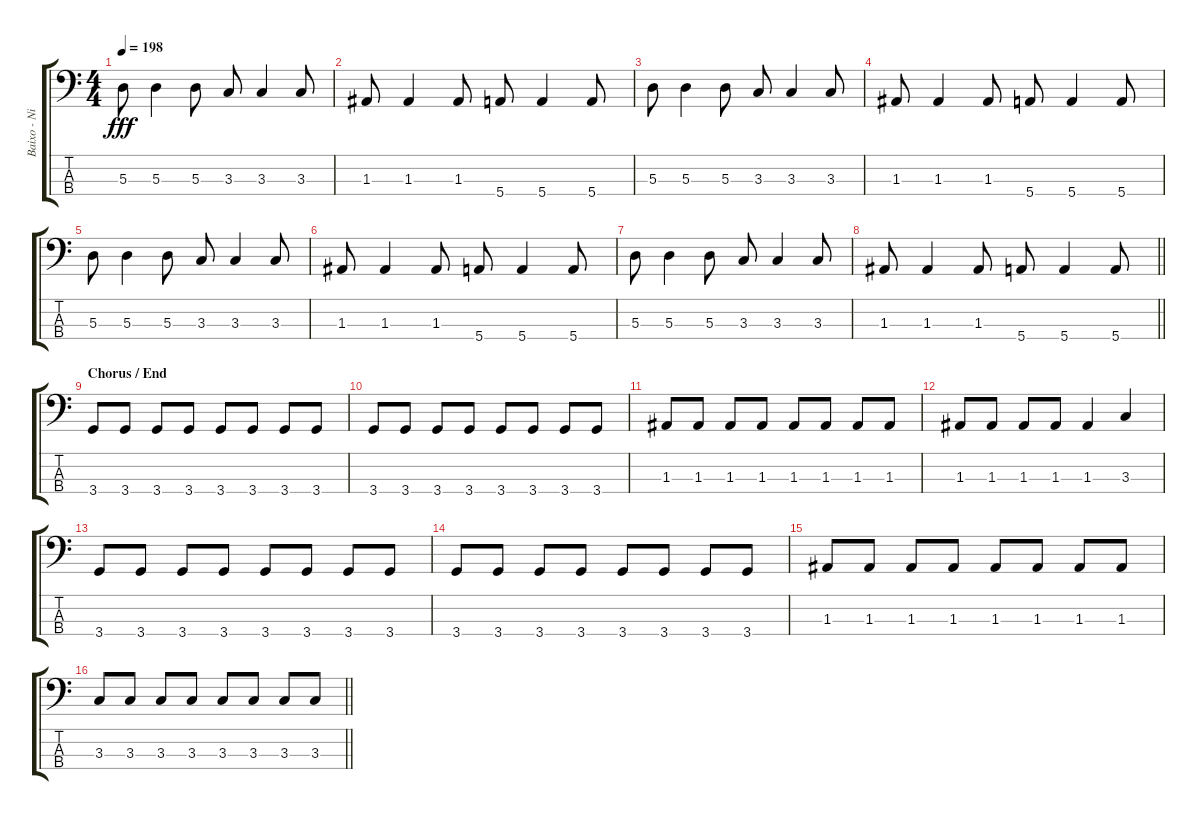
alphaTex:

\track ("Baixo - Nikola" "Baixo - Ni") {instrument electricbasspick}
\staff {score tabs}
\tuning (G2 D2 A1 E1) {hide}
\ts (4 4)
\tempo 198
\clef f4
\ks c
5.3.8{dy fff} 5.3.4 5.3.8 3.3.8 3.3.4 3.3.8 |
1.3.8 1.3.4 1.3.8 5.4.8 5.4.4 5.4.8 |
5.3.8 5.3.4 5.3.8 3.3.8 3.3.4 3.3.8 |
1.3.8 1.3.4 1.3.8 5.4.8 5.4.4 5.4.8 |
5.3.8 5.3.4 5.3.8 3.3.8 3.3.4 3.3.8 |
1.3.8 1.3.4 1.3.8 5.4.8 5.4.4 5.4.8 |
5.3.8 5.3.4 5.3.8 3.3.8 3.3.4 3.3.8 |
\barLineRight lightlight
1.3.8 1.3.4 1.3.8 5.4.8 5.4.4 5.4.8 |
\section ("" "Chorus / End")
3.4.8 3.4.8 3.4.8 3.4.8 3.4.8 3.4.8 3.4.8 3.4.8 |
3.4.8 3.4.8 3.4.8 3.4.8 3.4.8 3.4.8 3.4.8 3.4.8 |
1.3.8 1.3.8 1.3.8 1.3.8 1.3.8 1.3.8 1.3.8 1.3.8 |
1.3.8 1.3.8 1.3.8 1.3.8 1.3.4 3.3.4 |
3.4.8 3.4.8 3.4.8 3.4.8 3.4.8 3.4.8 3.4.8 3.4.8 |
3.4.8 3.4.8 3.4.8 3.4.8 3.4.8 3.4.8 3.4.8 3.4.8 |
1.3.8 1.3.8 1.3.8 1.3.8 1.3.8 1.3.8 1.3.8 1.3.8 |
\barLineRight lightlight
3.3.8 3.3.8 3.3.8 3.3.8 3.3.8 3.3.8 3.3.8 3.3.8
